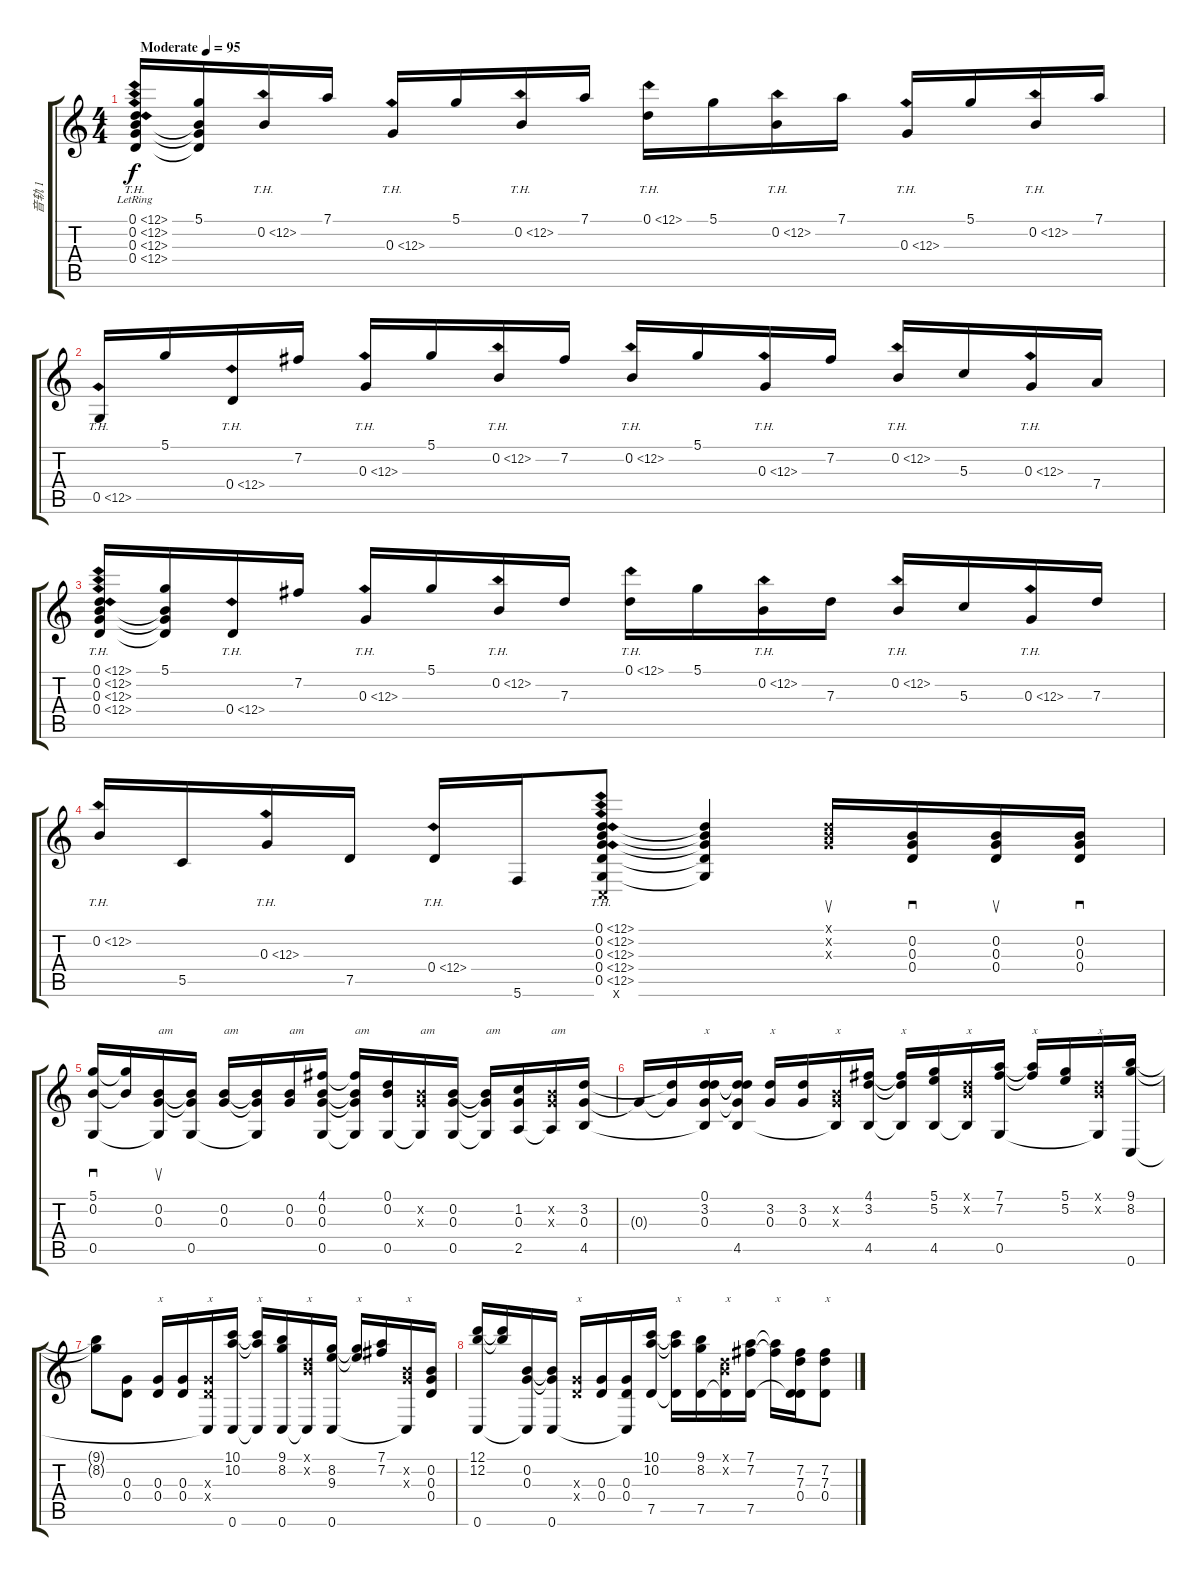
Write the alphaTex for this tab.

\track ("音轨 1" "音轨 1") {instrument acousticguitarsteel}
\staff {score tabs}
\tuning (D4 B3 G3 D3 G2 C2) {hide}
\ts (4 4)
\tempo (95 "Moderate")
\clef g2
\ks c
(0.1{th 12 lr} 0.2{th 12} 0.3{th 12} 0.4{th 12}).16{dy f instrument acousticguitarsteel} (5.1 0.2{t} 0.3{t} 0.4{t}).16 0.2{th 12}.16 7.1.16 0.3{th 12}.16 5.1.16 0.2{th 12}.16 7.1.16 0.1{th 12}.16 5.1.16 0.2{th 12}.16 7.1.16 0.3{th 12}.16 5.1.16 0.2{th 12}.16 7.1.16 |
0.5{th 12}.16 5.1.16 0.4{th 12}.16 7.2.16 0.3{th 12}.16 5.1.16 0.2{th 12}.16 7.2.16 0.2{th 12}.16 5.1.16 0.3{th 12}.16 7.2.16 0.2{th 12}.16 5.3.16 0.3{th 12}.16 7.4.16 |
(0.1{th 12} 0.2{th 12} 0.3{th 12} 0.4{th 12}).16 (5.1 0.2{t} 0.3{t} 0.4{t}).16 0.4{th 12}.16 7.2.16 0.3{th 12}.16 5.1.16 0.2{th 12}.16 7.3.16 0.1{th 12}.16 5.1.16 0.2{th 12}.16 7.3.16 0.2{th 12}.16 5.3.16 0.3{th 12}.16 7.3.16 |
0.2{th 12}.16 5.5.16 0.3{th 12}.16 7.5.16 0.4{th 12}.16 5.6.16 (0.1{th 12} 0.2{th 12} 0.3{th 12} 0.4{th 12} 0.5{th 12} 0.6{x}).8 (0.1{t} 0.2{t} 0.3{t} 0.4{t} 0.5{t}).4 (0.1{x} 0.2{x} 0.3{x}).16{su} (0.2 0.3 0.4).16{sd} (0.2 0.3 0.4).16{su} (0.2 0.3 0.4).16{sd} |
(5.1 0.2 0.5).16{sd} (5.1{t} 0.2{t}).16 (0.2 0.3 0.5{t}).16{su txt "am"} (0.2{t} 0.3{t} 0.5).16 (0.2 0.3).16{txt "am"} (0.2{t} 0.3{t} 0.5{t}).16 (0.2 0.3).16{txt "am"} (4.1 0.2 0.3 0.5).16 (4.1{t} 0.2{t} 0.3{t} 0.5{t}).16{txt "am"} (0.1 0.2 0.5).16 (0.2{x} 0.3{x} 0.5{t}).16{txt "am"} (0.2 0.3 0.5).16 (0.2{t} 0.3{t} 0.5{t}).16{txt "am"} (1.2 0.3 2.5).16 (0.2{x} 0.3{x} 2.5{t}).16{txt "am"} (3.2 0.3 4.5).16 |
0.3{t}.16 (3.2{t} 0.3{t}).16 (0.1 3.2 0.3 4.5{t}).16{txt "x"} (0.1{t} 3.2{t} 0.3{t} 4.5).16 (3.2 0.3).16{txt "x"} (3.2 0.3).16 (0.2{x} 0.3{x} 4.5{t}).16{txt "x"} (4.1 3.2 4.5).16 (4.1{t} 3.2{t} 4.5{t}).16{txt "x"} (5.1 5.2 4.5).16 (0.1{x} 0.2{x} 4.5{t}).16{txt "x"} (7.1 7.2 0.5).16 (7.1{t} 7.2{t}).16{txt "x"} (5.1 5.2).16 (0.1{x} 0.2{x} 0.5{t}).16{txt "x"} (9.1 8.2 0.6).16 |
(9.1{t} 8.2{t}).8 (0.3 0.4).8 (0.3 0.4).16{txt "x"} (0.3 0.4).16 (0.3{x} 0.4{x} 0.6{t}).16{txt "x"} (10.1 10.2 0.6).16 (10.1{t} 10.2{t} 0.6{t}).16{txt "x"} (9.1 8.2 0.6).16 (0.1{x} 0.2{x} 0.6{t}).16{txt "x"} (8.2 9.3 0.6).16 (8.2{t} 9.3{t}).16{txt "x"} (7.1 7.2).16 (0.2{x} 0.3{x} 0.6{t}).16{txt "x"} (0.2 0.3 0.4).16 |
(12.1 12.2 0.6).16 (12.1{t} 12.2{t}).16 (0.2 0.3 0.6{t}).16 (0.2{t} 0.3{t} 0.6).16 (0.3{x} 0.4{x}).16{txt "x"} (0.3 0.4).16 (0.3 0.4 0.6{t}).16 (10.1 10.2 7.5).16 (10.1{t} 10.2{t} 7.5{t}).16{txt "x"} (9.1 8.2 7.5).16 (0.1{x} 0.2{x} 7.5{t}).16{txt "x"} (7.1 7.2 7.5).16 (7.1{t} 7.2{t}).16{txt "x"} (7.2 7.3 0.4 7.5{t}).16 (7.2 7.3 0.4).8{txt "x"}
